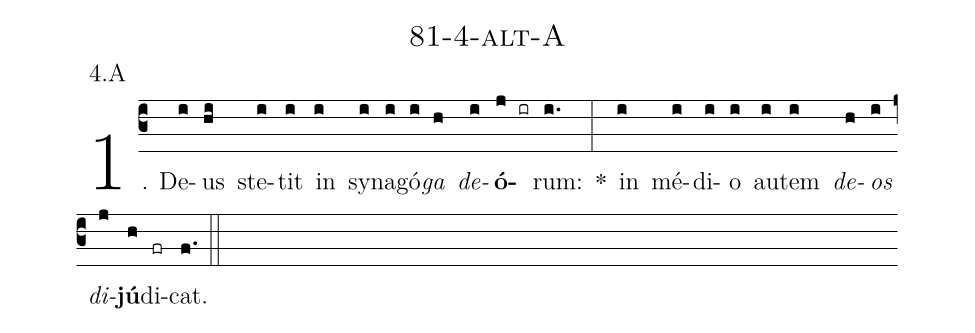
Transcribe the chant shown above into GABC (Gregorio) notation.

name: 81-4-alt-A;
annotation: 4.A;
%%
(c3)1. De(i)us(hi) ste(i)tit(i) in(i) sy(i)na(i)gó(i)<i>ga</i>(h) <i>de</i>(i)<b>ó</b>(j ir)rum:(i.) *(:) in(i) mé(i)di(i)o(i) au(i)tem(i) <i>de</i>(h)<i>os</i>(i) <i>di</i>(j)<b>jú</b>(h)di(fr)cat.(f.) (::)
